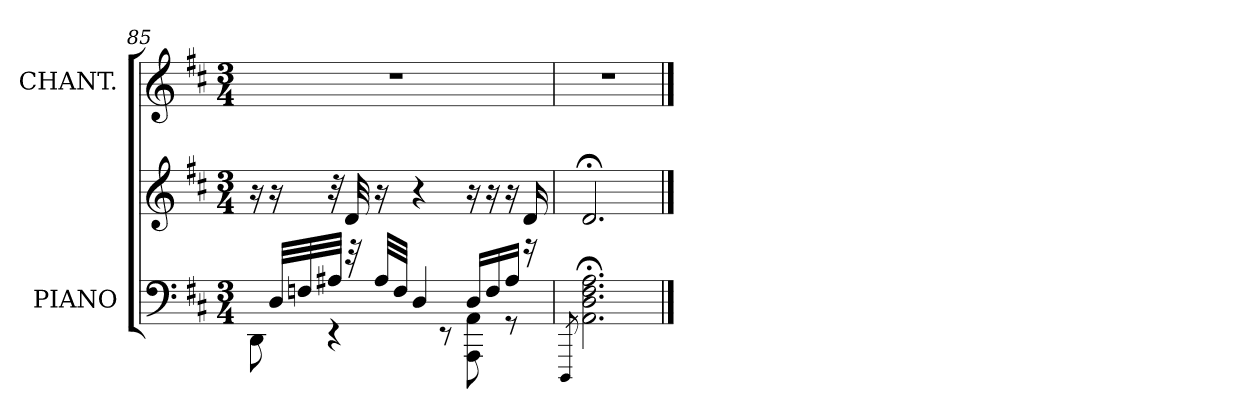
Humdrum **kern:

**kern	**kern	**kern
*part2	*part2	*part1
*staff3	*staff2	*staff1
*I"PIANO	*	*I"CHANT.
*I'Pno	*	*I'CHA.
*clefF4	*clefG2	*clefG2
*k[f#c#]	*k[f#c#]	*k[f#c#]
*D:	*D:	*D:
*M3/4	*M3/4	*M3/4
=85	=85	=85
*^	*^	*
!	!	!	!	!LO:N:vis=1
16ryy	8DDi\	16r	16ryy	2.r
32Di/LLL	.	16r	16.ryy	.
32Fni/	.	.	.	.
32A#Xi/JJJ	4r	32r	.	.
32ryy	.	32di/	32r	.
32A#i/LLL	.	16r	2ryy	.
32Fi/JJJ	.	.	.	.
4Di/	.	4r	.	.
.	8r	.	.	.
16Di/LL	8AAAi\ 8AAi	16r	.	.
16Fi/	.	16r	.	.
16A#i/JJ	8r	16r	.	.
16ryy	.	16di/	16r	.
*v	*v	*	*	*
*	*v	*v	*
=86	=86	=86
8qDDDi/	.	.
!	!	!LO:N:vis=1
2.AAi\; 2.Di; 2.F#i; 2.Ai;	2.d;i/	2.r
==	==	==
*-	*-	*-
